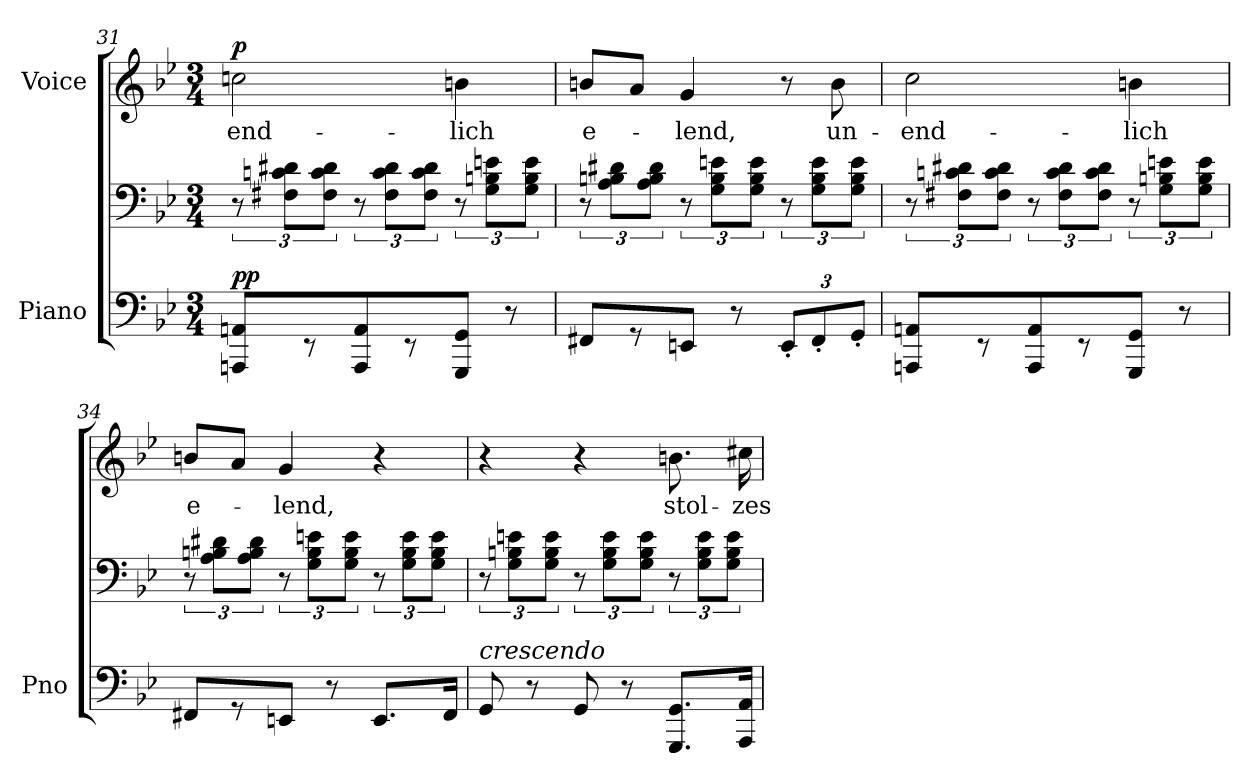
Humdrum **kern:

**kern	**kern	**dynam	**kern	**text	**dynam
*part2	*part2	*part2	*part1	*part1	*part1
*staff3	*staff2	*staff2/3	*staff1	*staff1	*staff1
*I"Piano	*	*	*I"Voice	*	*
*I'Pno	*	*	*	*	*
*clefF4	*clefF4	*	*clefG2	*	*
*k[b-e-]	*k[b-e-]	*	*k[b-e-]	*	*
*g:	*g:	*	*g:	*	*
*M3/4	*M3/4	*	*M3/4	*	*
=31	=31	=31	=31	=31	=31
!	!	!LO:DY:a=2	!	!LO:LY:b	!LO:DY:a
8AAAn/ 8AAn/L	12r	pp	2ccn\	-end-	p
.	12F#X\ 12cn\ 12d#X\L	.	.	.	.
8r	.	.	.	.	.
.	12F#\ 12c\ 12d#\J	.	.	.	.
8AAA/ 8AA/	12r	.	.	.	.
.	12F#\ 12c\ 12d#\L	.	.	.	.
8r	.	.	.	.	.
.	12F#\ 12c\ 12d#\J	.	.	.	.
!	!	!	!	!LO:LY:b	!
8GGG/ 8GG/J	12r	.	4bn\	-lich	.
.	12G\ 12Bn\ 12en\L	.	.	.	.
8r	.	.	.	.	.
.	12G\ 12B\ 12e\J	.	.	.	.
=32	=32	=32	=32	=32	=32
!	!	!	!	!LO:LY:b	!
8FF#X/L	12r	.	8bn/L	e-	.
.	12A\ 12Bn\ 12d#X\L	.	.	.	.
8r	.	.	8a/J	.	.
.	12A\ 12B\ 12d#\J	.	.	.	.
!	!	!	!	!LO:LY:b	!
8EEn/J	12r	.	4g/	lend,	.
.	12G\ 12B\ 12en\L	.	.	.	.
8r	.	.	.	.	.
.	12G\ 12B\ 12e\J	.	.	.	.
*Xbrackettup	*	*	*	*	*
12EE'/L	12r	.	8r	.	.
12FF#'/	12G\ 12B\ 12e\L	.	.	.	.
!	!	!	!	!LO:LY:b	!
.	.	.	8b\	un-	.
12GG'/J	12G\ 12B\ 12e\J	.	.	.	.
=33	=33	=33	=33	=33	=33
!	!	!	!	!LO:LY:b	!
8AAAn/ 8AAn/L	12r	.	2cc\	-end-	.
.	12F#X\ 12cn\ 12d#X\L	.	.	.	.
8r	.	.	.	.	.
.	12F#\ 12c\ 12d#\J	.	.	.	.
8AAA/ 8AA/	12r	.	.	.	.
.	12F#\ 12c\ 12d#\L	.	.	.	.
8r	.	.	.	.	.
.	12F#\ 12c\ 12d#\J	.	.	.	.
!	!	!	!	!LO:LY:b	!
8GGG/ 8GG/J	12r	.	4bn\	-lich	.
.	12G\ 12Bn\ 12en\L	.	.	.	.
8r	.	.	.	.	.
.	12G\ 12B\ 12e\J	.	.	.	.
!!LO:PB:g=z
=34	=34	=34	=34	=34	=34
!	!	!	!	!LO:LY:b	!
8FF#X/L	12r	.	8bn/L	e-	.
.	12A\ 12Bn\ 12d#X\L	.	.	.	.
8r	.	.	8a/J	.	.
.	12A\ 12B\ 12d#\J	.	.	.	.
!	!	!	!	!LO:LY:b	!
8EEn/J	12r	.	4g/	lend,	.
.	12G\ 12B\ 12en\L	.	.	.	.
8r	.	.	.	.	.
.	12G\ 12B\ 12e\J	.	.	.	.
8.EE/L	12r	.	4r	.	.
.	12G\ 12B\ 12e\L	.	.	.	.
.	12G\ 12B\ 12e\J	.	.	.	.
16FF#/Jk	.	.	.	.	.
=35	=35	=35	=35	=35	=35
!LO:TX:a:i:t=crescendo	!	!	!	!	!
8GG/	12r	.	4r	.	.
.	12G\ 12Bn\ 12en\L	.	.	.	.
8r	.	.	.	.	.
.	12G\ 12B\ 12e\J	.	.	.	.
8GG/	12r	.	4r	.	.
.	12G\ 12B\ 12e\L	.	.	.	.
8r	.	.	.	.	.
.	12G\ 12B\ 12e\J	.	.	.	.
!	!	!	!	!LO:LY:b	!
8.GGG/ 8.GG/L	12r	.	8.bn\	stol-	.
.	12G\ 12B\ 12e\L	.	.	.	.
.	12G\ 12B\ 12e\J	.	.	.	.
!	!	!	!	!LO:LY:b	!
16AAA/ 16AA/Jk	.	.	16cc#X\	-zes	.
=	=	=	=	=	=
*-	*-	*-	*-	*-	*-
